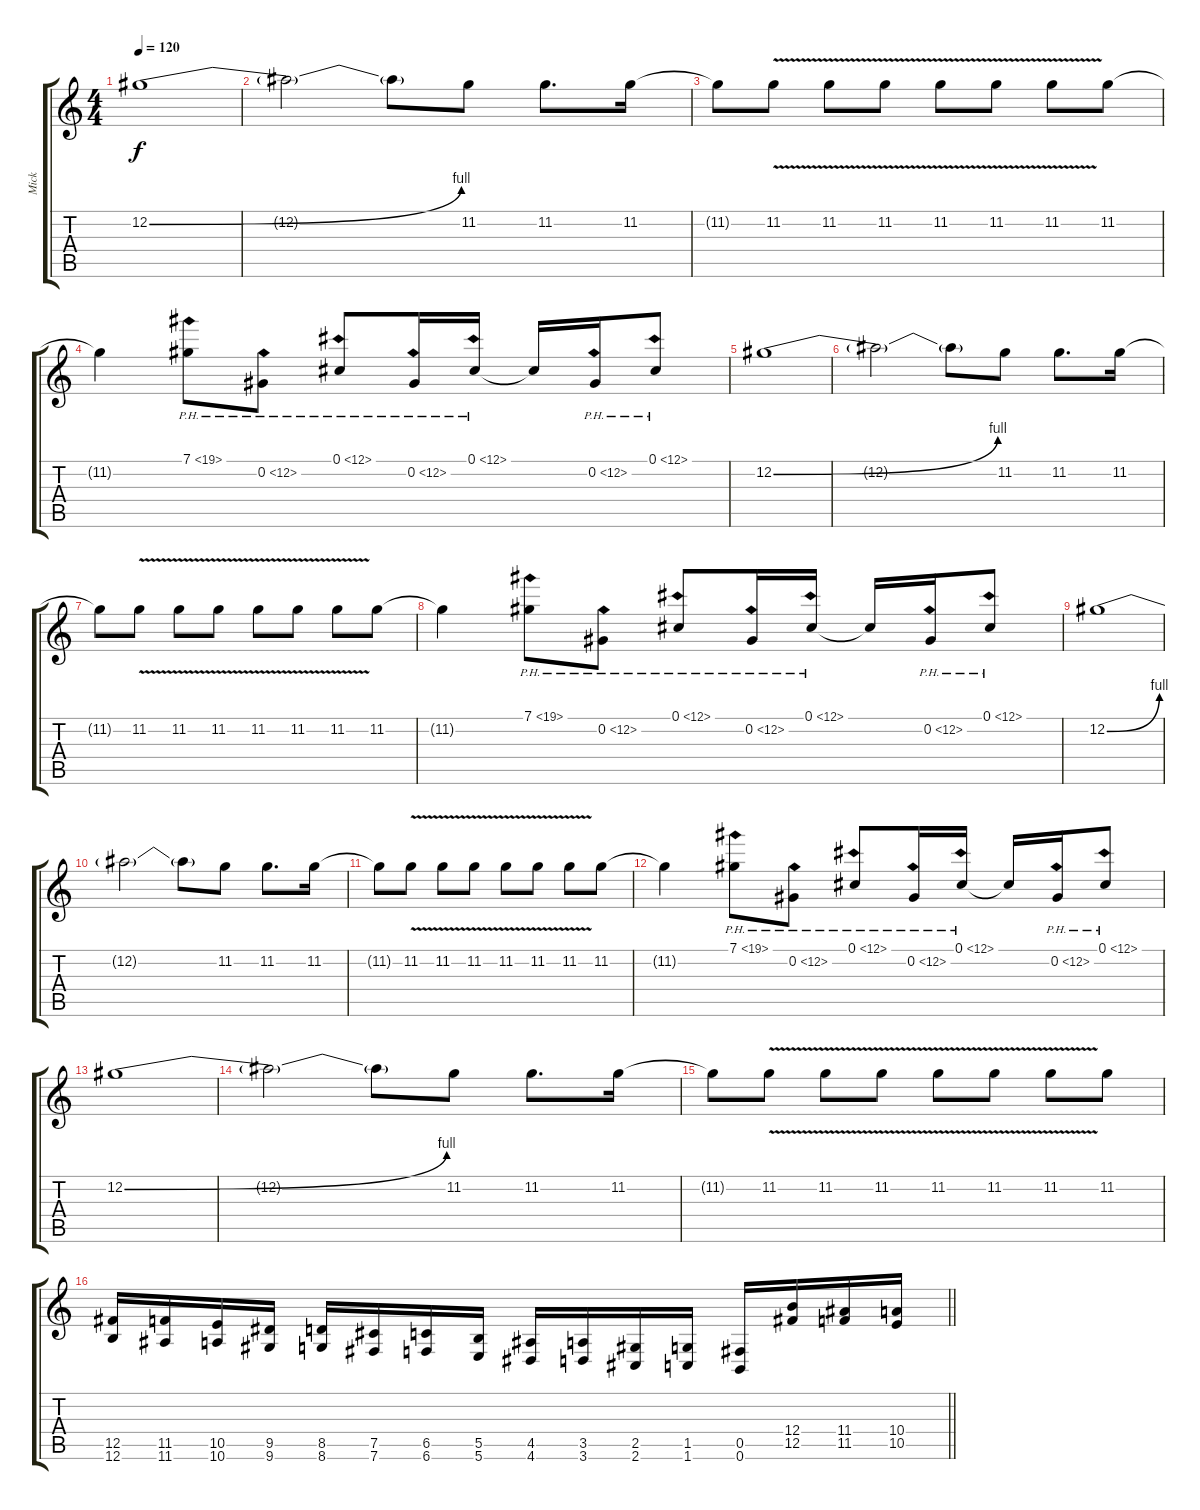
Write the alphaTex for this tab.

\track ("Mick" "Mick") {instrument distortionguitar}
\staff {score tabs}
\tuning (Db4 Ab3 E3 B2 Gb2 B1) {hide}
\ts (4 4)
\tempo 120
\clef g2
\ks c
12.2{be (bend 0 0 60 4)}.1{dy f} |
12.2{t}.2 12.2{t}.8 11.2.8 11.2.8{d} 11.2.16 |
11.2{t}.8 11.2{v}.8 11.2{v}.8 11.2{v}.8 11.2{v}.8 11.2{v}.8 11.2{v}.8 11.2.8 |
11.2{t}.4 7.1{ph 12}.8 0.2{ph 12}.8 0.1{ph 12}.8 0.2{ph 12}.16 0.1{ph 12}.16 0.1{t}.16 0.2{ph 12}.16 0.1{ph 12}.8 |
12.2{be (bend 0 0 60 4)}.1 |
12.2{t}.2 12.2{t}.8 11.2.8 11.2.8{d} 11.2.16 |
11.2{t}.8 11.2{v}.8 11.2{v}.8 11.2{v}.8 11.2{v}.8 11.2{v}.8 11.2{v}.8 11.2.8 |
11.2{t}.4 7.1{ph 12}.8 0.2{ph 12}.8 0.1{ph 12}.8 0.2{ph 12}.16 0.1{ph 12}.16 0.1{t}.16 0.2{ph 12}.16 0.1{ph 12}.8 |
12.2{be (bend 0 0 60 4)}.1 |
12.2{t}.2 12.2{t}.8 11.2.8 11.2.8{d} 11.2.16 |
11.2{t}.8 11.2{v}.8 11.2{v}.8 11.2{v}.8 11.2{v}.8 11.2{v}.8 11.2{v}.8 11.2.8 |
11.2{t}.4 7.1{ph 12}.8 0.2{ph 12}.8 0.1{ph 12}.8 0.2{ph 12}.16 0.1{ph 12}.16 0.1{t}.16 0.2{ph 12}.16 0.1{ph 12}.8 |
12.2{be (bend 0 0 60 4)}.1 |
12.2{t}.2 12.2{t}.8 11.2.8 11.2.8{d} 11.2.16 |
11.2{t}.8 11.2{v}.8 11.2{v}.8 11.2{v}.8 11.2{v}.8 11.2{v}.8 11.2{v}.8 11.2.8 |
\barLineRight lightlight
(12.5 12.6).16{instrument guitarfretnoise} (11.5 11.6).16 (10.5 10.6).16 (9.5 9.6).16 (8.5 8.6).16 (7.5 7.6).16 (6.5 6.6).16 (5.5 5.6).16 (4.5 4.6).16 (3.5 3.6).16 (2.5 2.6).16 (1.5 1.6).16 (0.5 0.6).16 (12.4 12.5).16 (11.4 11.5).16 (10.4 10.5).16
